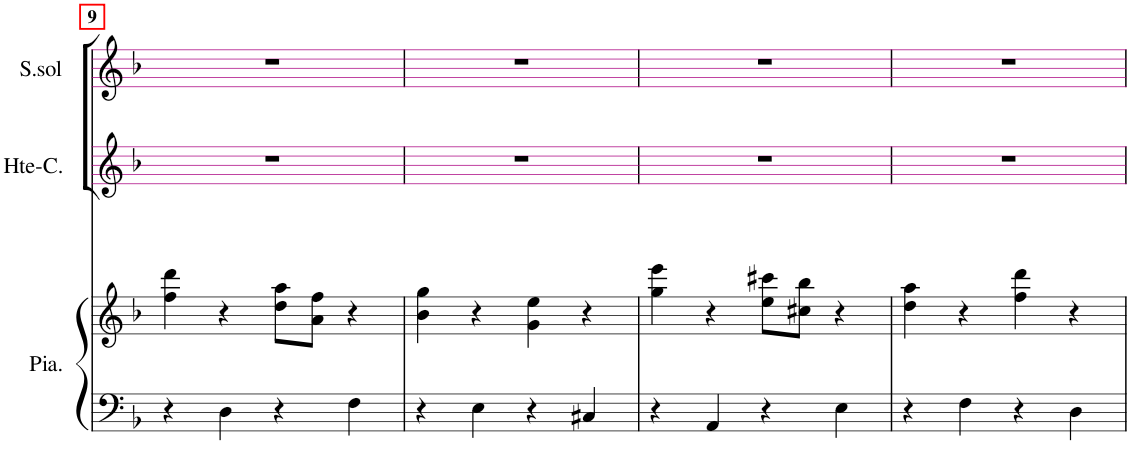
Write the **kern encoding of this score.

**kern	**kern	**kern	**kern
*part3	*part3	*part2	*part1
*staff4	*staff3	*staff2	*staff1
*I"Piano	*	*I"Hte-Contre	*I"Soprano solo
*I'Pia.	*	*I'Hte-C.	*I'S.sol
!!LO:PB:g=z
*clefF4	*clefG2	*clefG2	*clefG2
*k[b-]	*k[b-]	*k[b-]	*k[b-]
*M2/2	*M2/2	*M2/2	*M2/2
*met(c|)	*met(c|)	*met(c|)	*met(c|)
=9	=9	=9	=9
4r	4ff\ 4ddd\	1r	1r
4D\	4r	.	.
4r	8dd\ 8aa\L	.	.
.	8a\ 8ff\J	.	.
4F\	4r	.	.
=10	=10	=10	=10
4r	4b-\ 4gg\	1r	1r
4E\	4r	.	.
4r	4g\ 4ee\	.	.
4C#X/	4r	.	.
=11	=11	=11	=11
4r	4gg\ 4eee\	1r	1r
4AA/	4r	.	.
4r	8ee\ 8ccc#X\L	.	.
.	8cc#X\ 8bb-\J	.	.
4E\	4r	.	.
=12	=12	=12	=12
4r	4dd\ 4aa\	1r	1r
4F\	4r	.	.
4r	4ff\ 4ddd\	.	.
4D\	4r	.	.
=	=	=	=
*-	*-	*-	*-
